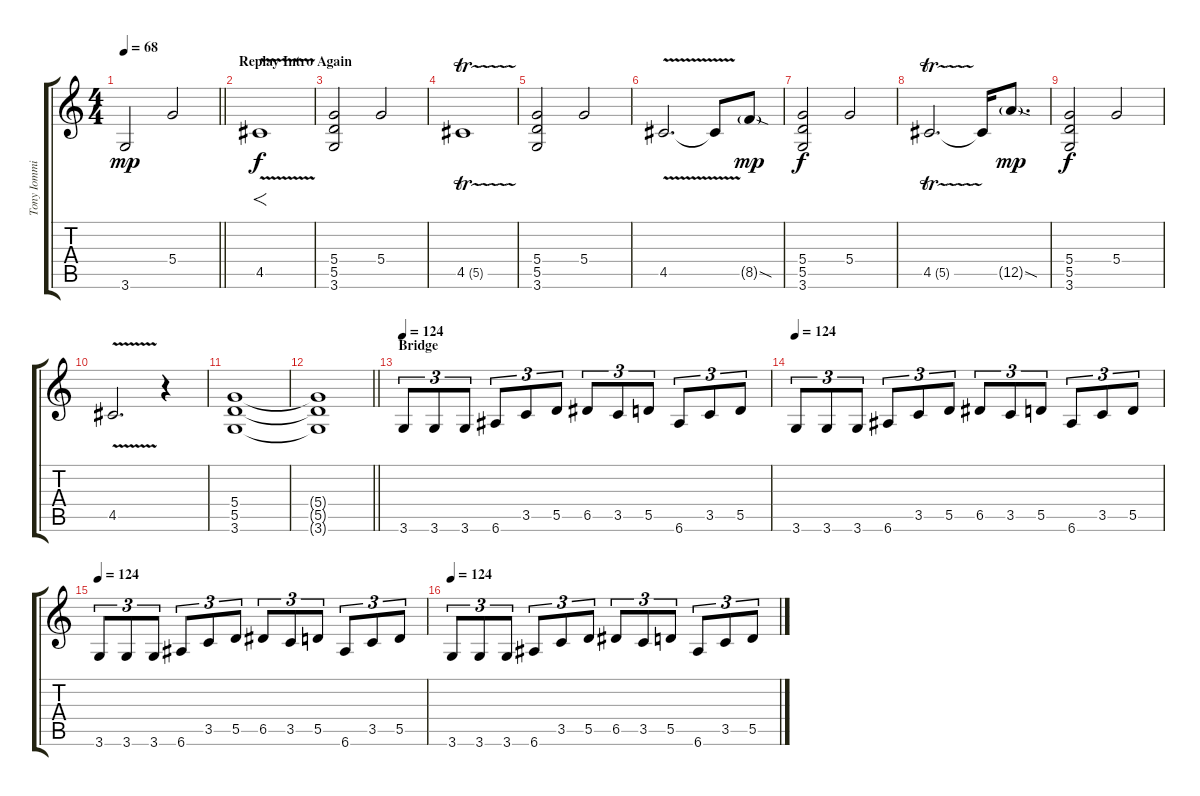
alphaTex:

\track ("Tony Iommi Guitar 1" "Tony Iommi") {instrument distortionguitar}
\staff {score tabs}
\tuning (E4 B3 G3 D3 A2 E2) {hide}
\ts (4 4)
\tempo 68
\clef g2
\barLineRight lightlight
\ks c
3.6.2{dy mp} 5.4.2 |
\section ("" "Replay Intro Again")
4.5{v}.1{f dy f} |
(5.4 5.5 3.6).2 5.4.2 |
4.5{tr (5 32)}.1 |
(5.4 5.5 3.6).2 5.4.2 |
4.5{v}.2{d} 4.5{t}.8 8.5{sod g}.8{dy mp} |
(5.4 5.5 3.6).2{dy f} 5.4.2 |
4.5{tr (5 32)}.2{d} 4.5{t}.16 12.5{sod g}.8{d dy mp} |
(5.4 5.5 3.6).2{dy f} 5.4.2 |
4.5{v}.2{d} r.4 |
(5.4 5.5 3.6).1 |
\barLineRight lightlight
(5.4{t} 5.5{t} 3.6{t}).1 |
\section ("" "Bridge")
\tempo 124
3.6.8{tu (3 2)} 3.6.8{tu (3 2)} 3.6.8{tu (3 2)} 6.6.8{tu (3 2)} 3.5.8{tu (3 2)} 5.5.8{tu (3 2)} 6.5.8{tu (3 2)} 3.5.8{tu (3 2)} 5.5.8{tu (3 2)} 6.6.8{tu (3 2)} 3.5.8{tu (3 2)} 5.5.8{tu (3 2)} |
\tempo 124
3.6.8{tu (3 2)} 3.6.8{tu (3 2)} 3.6.8{tu (3 2)} 6.6.8{tu (3 2)} 3.5.8{tu (3 2)} 5.5.8{tu (3 2)} 6.5.8{tu (3 2)} 3.5.8{tu (3 2)} 5.5.8{tu (3 2)} 6.6.8{tu (3 2)} 3.5.8{tu (3 2)} 5.5.8{tu (3 2)} |
\tempo 124
3.6.8{tu (3 2)} 3.6.8{tu (3 2)} 3.6.8{tu (3 2)} 6.6.8{tu (3 2)} 3.5.8{tu (3 2)} 5.5.8{tu (3 2)} 6.5.8{tu (3 2)} 3.5.8{tu (3 2)} 5.5.8{tu (3 2)} 6.6.8{tu (3 2)} 3.5.8{tu (3 2)} 5.5.8{tu (3 2)} |
\tempo 124
3.6.8{tu (3 2)} 3.6.8{tu (3 2)} 3.6.8{tu (3 2)} 6.6.8{tu (3 2)} 3.5.8{tu (3 2)} 5.5.8{tu (3 2)} 6.5.8{tu (3 2)} 3.5.8{tu (3 2)} 5.5.8{tu (3 2)} 6.6.8{tu (3 2)} 3.5.8{tu (3 2)} 5.5.8{tu (3 2)}
